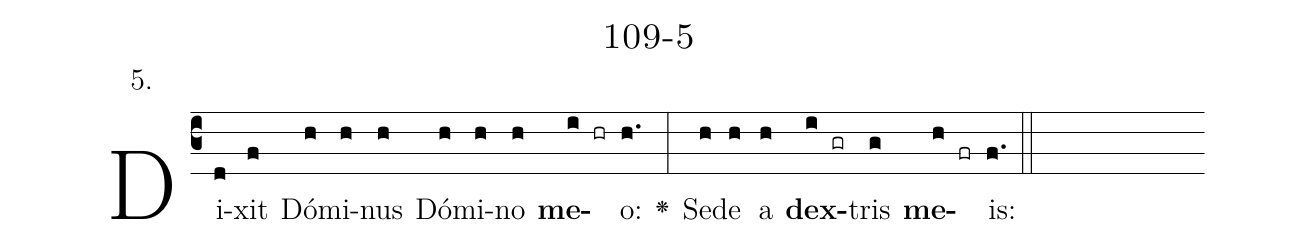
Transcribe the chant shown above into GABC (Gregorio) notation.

name: 109-5;
annotation: 5.;
%%
(c3)Di(d)xit(f) Dó(h)mi(h)nus(h) Dó(h)mi(h)no(h) <b>me</b>(i hr)o:(h.) <v>\greheightstar</v>(:) Se(h)de(h) a(h) <b>dex</b>(i gr)tris(g) <b>me</b>(h fr)is:(f.) (::)


%E(h) u(h) o(i) u(g) a(h) e.(f.) (::)
